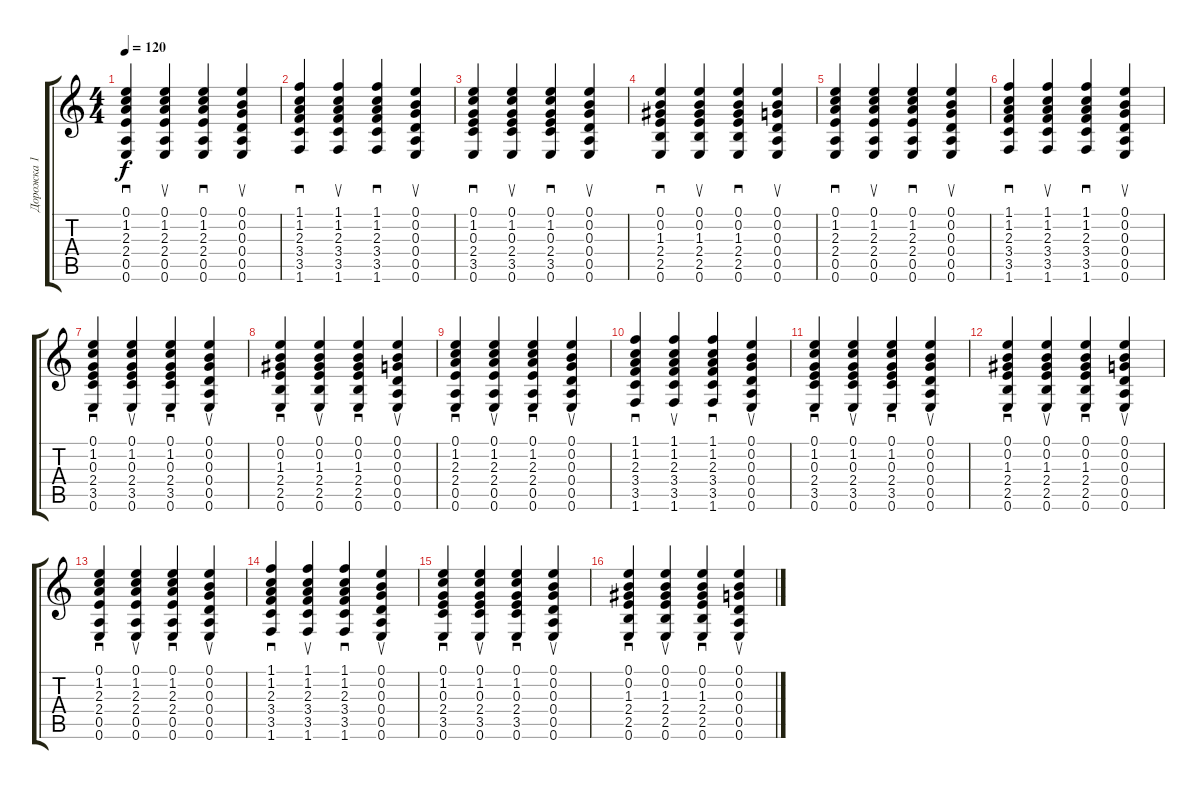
\track ("Дорожка 1" "Дорожка 1") {instrument acousticguitarsteel}
\staff {score tabs}
\tuning (E4 B3 G3 D3 A2 E2) {hide}
\ts (4 4)
\tempo 120
\clef g2
\ks c
(0.1 1.2 2.3 2.4 0.5 0.6).4{sd dy f} (0.1 1.2 2.3 2.4 0.5 0.6).4{su} (0.1 1.2 2.3 2.4 0.5 0.6).4{sd} (0.1 0.2 0.3 0.4 0.5 0.6).4{su} |
(1.1 1.2 2.3 3.4 3.5 1.6).4{sd} (1.1 1.2 2.3 3.4 3.5 1.6).4{su} (1.1 1.2 2.3 3.4 3.5 1.6).4{sd} (0.1 0.2 0.3 0.4 0.5 0.6).4{su} |
(0.1 1.2 0.3 2.4 3.5 0.6).4{sd} (0.1 1.2 0.3 2.4 3.5 0.6).4{su} (0.1 1.2 0.3 2.4 3.5 0.6).4{sd} (0.1 0.2 0.3 0.4 0.5 0.6).4{su} |
(0.1 0.2 1.3 2.4 2.5 0.6).4{sd} (0.1 0.2 1.3 2.4 2.5 0.6).4{su} (0.1 0.2 1.3 2.4 2.5 0.6).4{sd} (0.1 0.2 0.3 0.4 0.5 0.6).4{su} |
(0.1 1.2 2.3 2.4 0.5 0.6).4{sd} (0.1 1.2 2.3 2.4 0.5 0.6).4{su} (0.1 1.2 2.3 2.4 0.5 0.6).4{sd} (0.1 0.2 0.3 0.4 0.5 0.6).4{su} |
(1.1 1.2 2.3 3.4 3.5 1.6).4{sd} (1.1 1.2 2.3 3.4 3.5 1.6).4{su} (1.1 1.2 2.3 3.4 3.5 1.6).4{sd} (0.1 0.2 0.3 0.4 0.5 0.6).4{su} |
(0.1 1.2 0.3 2.4 3.5 0.6).4{sd} (0.1 1.2 0.3 2.4 3.5 0.6).4{su} (0.1 1.2 0.3 2.4 3.5 0.6).4{sd} (0.1 0.2 0.3 0.4 0.5 0.6).4{su} |
(0.1 0.2 1.3 2.4 2.5 0.6).4{sd} (0.1 0.2 1.3 2.4 2.5 0.6).4{su} (0.1 0.2 1.3 2.4 2.5 0.6).4{sd} (0.1 0.2 0.3 0.4 0.5 0.6).4{su} |
(0.1 1.2 2.3 2.4 0.5 0.6).4{sd} (0.1 1.2 2.3 2.4 0.5 0.6).4{su} (0.1 1.2 2.3 2.4 0.5 0.6).4{sd} (0.1 0.2 0.3 0.4 0.5 0.6).4{su} |
(1.1 1.2 2.3 3.4 3.5 1.6).4{sd} (1.1 1.2 2.3 3.4 3.5 1.6).4{su} (1.1 1.2 2.3 3.4 3.5 1.6).4{sd} (0.1 0.2 0.3 0.4 0.5 0.6).4{su} |
(0.1 1.2 0.3 2.4 3.5 0.6).4{sd} (0.1 1.2 0.3 2.4 3.5 0.6).4{su} (0.1 1.2 0.3 2.4 3.5 0.6).4{sd} (0.1 0.2 0.3 0.4 0.5 0.6).4{su} |
(0.1 0.2 1.3 2.4 2.5 0.6).4{sd} (0.1 0.2 1.3 2.4 2.5 0.6).4{su} (0.1 0.2 1.3 2.4 2.5 0.6).4{sd} (0.1 0.2 0.3 0.4 0.5 0.6).4{su} |
(0.1 1.2 2.3 2.4 0.5 0.6).4{sd} (0.1 1.2 2.3 2.4 0.5 0.6).4{su} (0.1 1.2 2.3 2.4 0.5 0.6).4{sd} (0.1 0.2 0.3 0.4 0.5 0.6).4{su} |
(1.1 1.2 2.3 3.4 3.5 1.6).4{sd} (1.1 1.2 2.3 3.4 3.5 1.6).4{su} (1.1 1.2 2.3 3.4 3.5 1.6).4{sd} (0.1 0.2 0.3 0.4 0.5 0.6).4{su} |
(0.1 1.2 0.3 2.4 3.5 0.6).4{sd} (0.1 1.2 0.3 2.4 3.5 0.6).4{su} (0.1 1.2 0.3 2.4 3.5 0.6).4{sd} (0.1 0.2 0.3 0.4 0.5 0.6).4{su} |
(0.1 0.2 1.3 2.4 2.5 0.6).4{sd} (0.1 0.2 1.3 2.4 2.5 0.6).4{su} (0.1 0.2 1.3 2.4 2.5 0.6).4{sd} (0.1 0.2 0.3 0.4 0.5 0.6).4{su}
